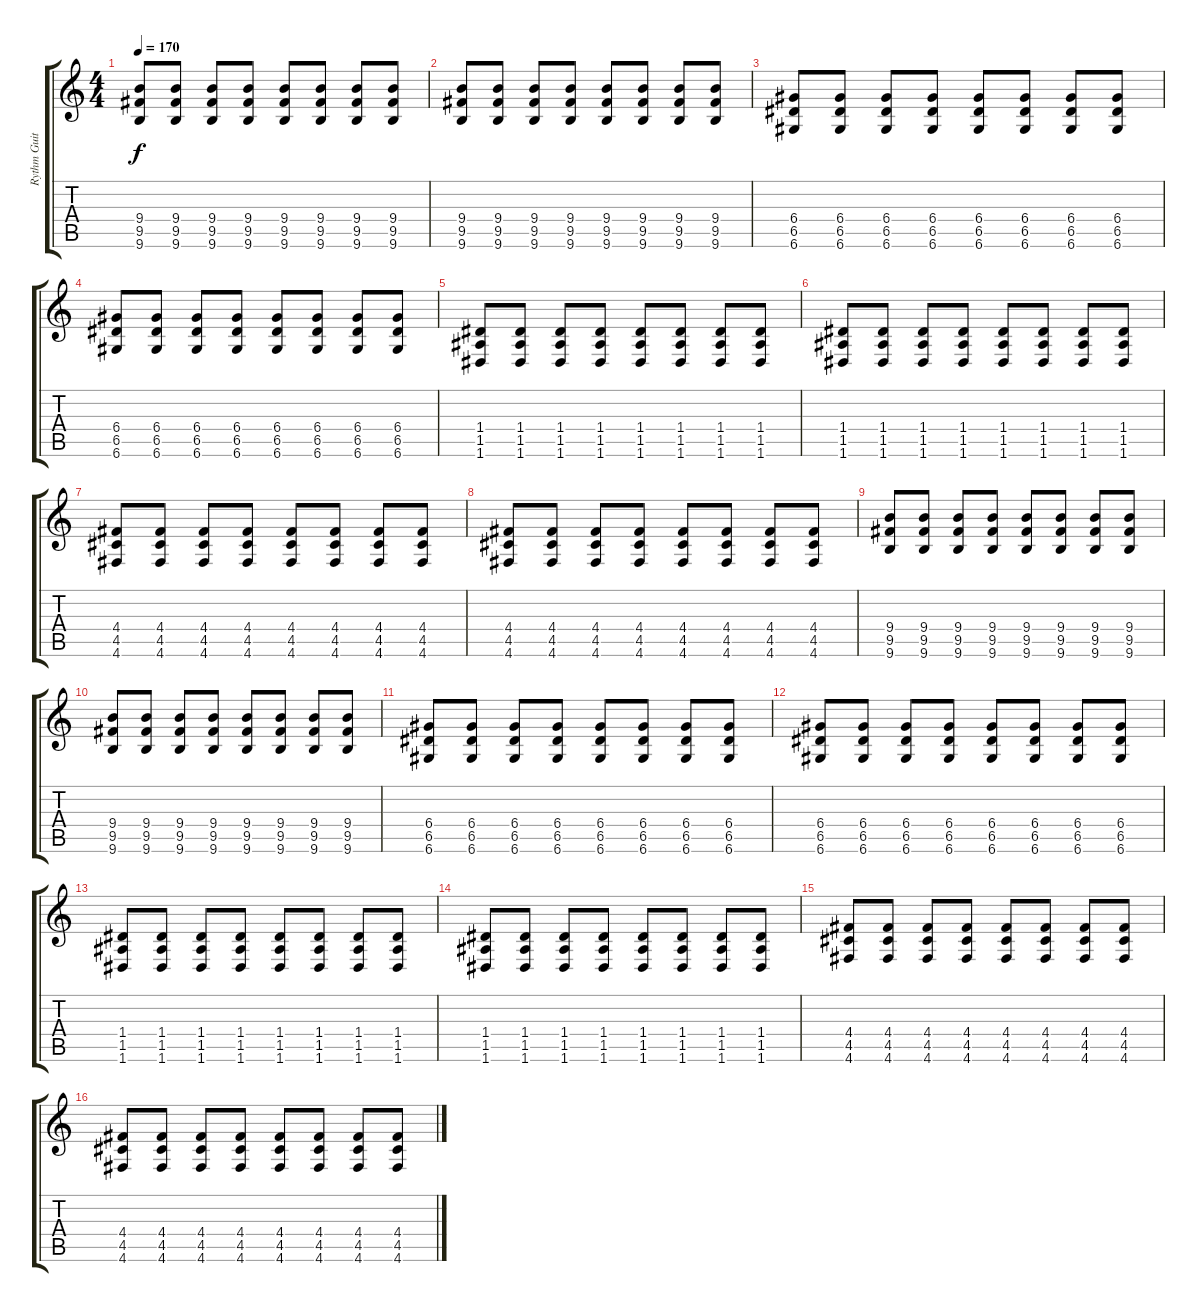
\track ("Rythm Guitar (Left)" "Rythm Guit") {instrument overdrivenguitar}
\staff {score tabs}
\tuning (E4 B3 G3 D3 A2 D2) {hide}
\ts (4 4)
\tempo 170
\clef g2
\ks c
(9.4 9.5 9.6).8{dy f} (9.4 9.5 9.6).8 (9.4 9.5 9.6).8 (9.4 9.5 9.6).8 (9.4 9.5 9.6).8 (9.4 9.5 9.6).8 (9.4 9.5 9.6).8 (9.4 9.5 9.6).8 |
(9.4 9.5 9.6).8 (9.4 9.5 9.6).8 (9.4 9.5 9.6).8 (9.4 9.5 9.6).8 (9.4 9.5 9.6).8 (9.4 9.5 9.6).8 (9.4 9.5 9.6).8 (9.4 9.5 9.6).8 |
(6.4 6.5 6.6).8 (6.4 6.5 6.6).8 (6.4 6.5 6.6).8 (6.4 6.5 6.6).8 (6.4 6.5 6.6).8 (6.4 6.5 6.6).8 (6.4 6.5 6.6).8 (6.4 6.5 6.6).8 |
(6.4 6.5 6.6).8 (6.4 6.5 6.6).8 (6.4 6.5 6.6).8 (6.4 6.5 6.6).8 (6.4 6.5 6.6).8 (6.4 6.5 6.6).8 (6.4 6.5 6.6).8 (6.4 6.5 6.6).8 |
(1.4 1.5 1.6).8 (1.4 1.5 1.6).8 (1.4 1.5 1.6).8 (1.4 1.5 1.6).8 (1.4 1.5 1.6).8 (1.4 1.5 1.6).8 (1.4 1.5 1.6).8 (1.4 1.5 1.6).8 |
(1.4 1.5 1.6).8 (1.4 1.5 1.6).8 (1.4 1.5 1.6).8 (1.4 1.5 1.6).8 (1.4 1.5 1.6).8 (1.4 1.5 1.6).8 (1.4 1.5 1.6).8 (1.4 1.5 1.6).8 |
(4.4 4.5 4.6).8 (4.4 4.5 4.6).8 (4.4 4.5 4.6).8 (4.4 4.5 4.6).8 (4.4 4.5 4.6).8 (4.4 4.5 4.6).8 (4.4 4.5 4.6).8 (4.4 4.5 4.6).8 |
(4.4 4.5 4.6).8 (4.4 4.5 4.6).8 (4.4 4.5 4.6).8 (4.4 4.5 4.6).8 (4.4 4.5 4.6).8 (4.4 4.5 4.6).8 (4.4 4.5 4.6).8 (4.4 4.5 4.6).8 |
(9.4 9.5 9.6).8 (9.4 9.5 9.6).8 (9.4 9.5 9.6).8 (9.4 9.5 9.6).8 (9.4 9.5 9.6).8 (9.4 9.5 9.6).8 (9.4 9.5 9.6).8 (9.4 9.5 9.6).8 |
(9.4 9.5 9.6).8 (9.4 9.5 9.6).8 (9.4 9.5 9.6).8 (9.4 9.5 9.6).8 (9.4 9.5 9.6).8 (9.4 9.5 9.6).8 (9.4 9.5 9.6).8 (9.4 9.5 9.6).8 |
(6.4 6.5 6.6).8 (6.4 6.5 6.6).8 (6.4 6.5 6.6).8 (6.4 6.5 6.6).8 (6.4 6.5 6.6).8 (6.4 6.5 6.6).8 (6.4 6.5 6.6).8 (6.4 6.5 6.6).8 |
(6.4 6.5 6.6).8 (6.4 6.5 6.6).8 (6.4 6.5 6.6).8 (6.4 6.5 6.6).8 (6.4 6.5 6.6).8 (6.4 6.5 6.6).8 (6.4 6.5 6.6).8 (6.4 6.5 6.6).8 |
(1.4 1.5 1.6).8 (1.4 1.5 1.6).8 (1.4 1.5 1.6).8 (1.4 1.5 1.6).8 (1.4 1.5 1.6).8 (1.4 1.5 1.6).8 (1.4 1.5 1.6).8 (1.4 1.5 1.6).8 |
(1.4 1.5 1.6).8 (1.4 1.5 1.6).8 (1.4 1.5 1.6).8 (1.4 1.5 1.6).8 (1.4 1.5 1.6).8 (1.4 1.5 1.6).8 (1.4 1.5 1.6).8 (1.4 1.5 1.6).8 |
(4.4 4.5 4.6).8 (4.4 4.5 4.6).8 (4.4 4.5 4.6).8 (4.4 4.5 4.6).8 (4.4 4.5 4.6).8 (4.4 4.5 4.6).8 (4.4 4.5 4.6).8 (4.4 4.5 4.6).8 |
(4.4 4.5 4.6).8 (4.4 4.5 4.6).8 (4.4 4.5 4.6).8 (4.4 4.5 4.6).8 (4.4 4.5 4.6).8 (4.4 4.5 4.6).8 (4.4 4.5 4.6).8 (4.4 4.5 4.6).8
